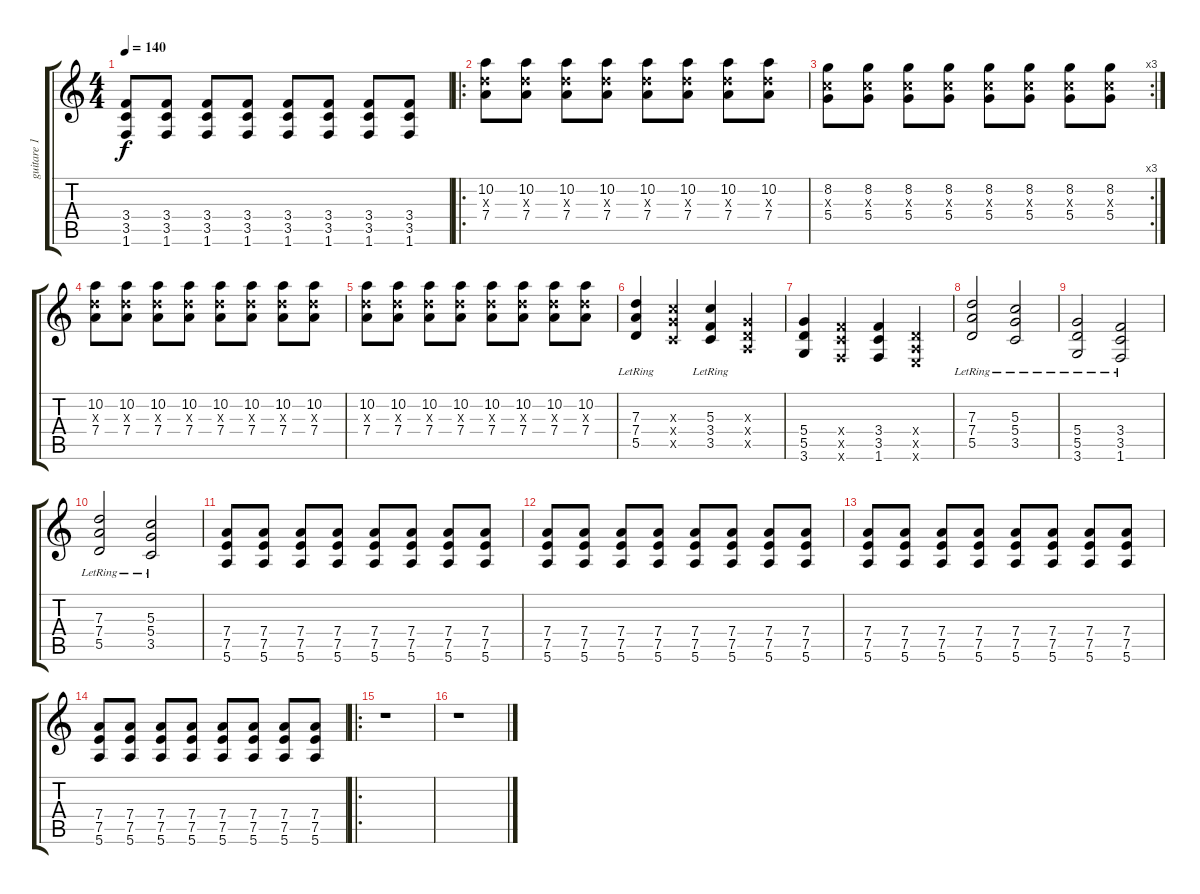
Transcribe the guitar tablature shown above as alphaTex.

\track ("guitare 1" "guitare 1") {instrument overdrivenguitar}
\staff {score tabs}
\tuning (E4 B3 G3 D3 A2 E2) {hide}
\ts (4 4)
\tempo 140
\clef g2
\ks c
(3.4 3.5 1.6).8{dy f} (3.4 3.5 1.6).8 (3.4 3.5 1.6).8 (3.4 3.5 1.6).8 (3.4 3.5 1.6).8 (3.4 3.5 1.6).8 (3.4 3.5 1.6).8 (3.4 3.5 1.6).8 |
\ro
(10.2 7.3{x} 7.4).8 (10.2 7.3{x} 7.4).8 (10.2 7.3{x} 7.4).8 (10.2 7.3{x} 7.4).8 (10.2 7.3{x} 7.4).8 (10.2 7.3{x} 7.4).8 (10.2 7.3{x} 7.4).8 (10.2 7.3{x} 7.4).8 |
\rc 3
(8.2 5.3{x} 5.4).8 (8.2 5.3{x} 5.4).8 (8.2 5.3{x} 5.4).8 (8.2 5.3{x} 5.4).8 (8.2 5.3{x} 5.4).8 (8.2 5.3{x} 5.4).8 (8.2 5.3{x} 5.4).8 (8.2 5.3{x} 5.4).8 |
(10.2 7.3{x} 7.4).8 (10.2 7.3{x} 7.4).8 (10.2 7.3{x} 7.4).8 (10.2 7.3{x} 7.4).8 (10.2 7.3{x} 7.4).8 (10.2 7.3{x} 7.4).8 (10.2 7.3{x} 7.4).8 (10.2 7.3{x} 7.4).8 |
(10.2 7.3{x} 7.4).8 (10.2 7.3{x} 7.4).8 (10.2 7.3{x} 7.4).8 (10.2 7.3{x} 7.4).8 (10.2 7.3{x} 7.4).8 (10.2 7.3{x} 7.4).8 (10.2 7.3{x} 7.4).8 (10.2 7.3{x} 7.4).8 |
(7.3{lr} 7.4{lr} 5.5{lr}).4 (5.3{x} 5.4{x} 3.5{x}).4 (5.3{lr} 3.4{lr} 3.5{lr}).4 (0.3{x} 0.4{x} 0.5{x}).4 |
(5.4 5.5 3.6).4 (3.4{x} 3.5{x} 1.6{x}).4 (3.4 3.5 1.6).4 (0.4{x} 0.5{x} 0.6{x}).4 |
(7.3{lr} 7.4{lr} 5.5{lr}).2 (5.3{lr} 5.4{lr} 3.5{lr}).2 |
(5.4{lr} 5.5{lr} 3.6{lr}).2 (3.4{lr} 3.5{lr} 1.6{lr}).2 |
(7.3{lr} 7.4{lr} 5.5{lr}).2 (5.3{lr} 5.4{lr} 3.5{lr}).2 |
(7.4 7.5 5.6).8 (7.4 7.5 5.6).8 (7.4 7.5 5.6).8 (7.4 7.5 5.6).8 (7.4 7.5 5.6).8 (7.4 7.5 5.6).8 (7.4 7.5 5.6).8 (7.4 7.5 5.6).8 |
(7.4 7.5 5.6).8 (7.4 7.5 5.6).8 (7.4 7.5 5.6).8 (7.4 7.5 5.6).8 (7.4 7.5 5.6).8 (7.4 7.5 5.6).8 (7.4 7.5 5.6).8 (7.4 7.5 5.6).8 |
(7.4 7.5 5.6).8 (7.4 7.5 5.6).8 (7.4 7.5 5.6).8 (7.4 7.5 5.6).8 (7.4 7.5 5.6).8 (7.4 7.5 5.6).8 (7.4 7.5 5.6).8 (7.4 7.5 5.6).8 |
(7.4 7.5 5.6).8 (7.4 7.5 5.6).8 (7.4 7.5 5.6).8 (7.4 7.5 5.6).8 (7.4 7.5 5.6).8 (7.4 7.5 5.6).8 (7.4 7.5 5.6).8 (7.4 7.5 5.6).8 |
\ro
r.1 |
r.1
